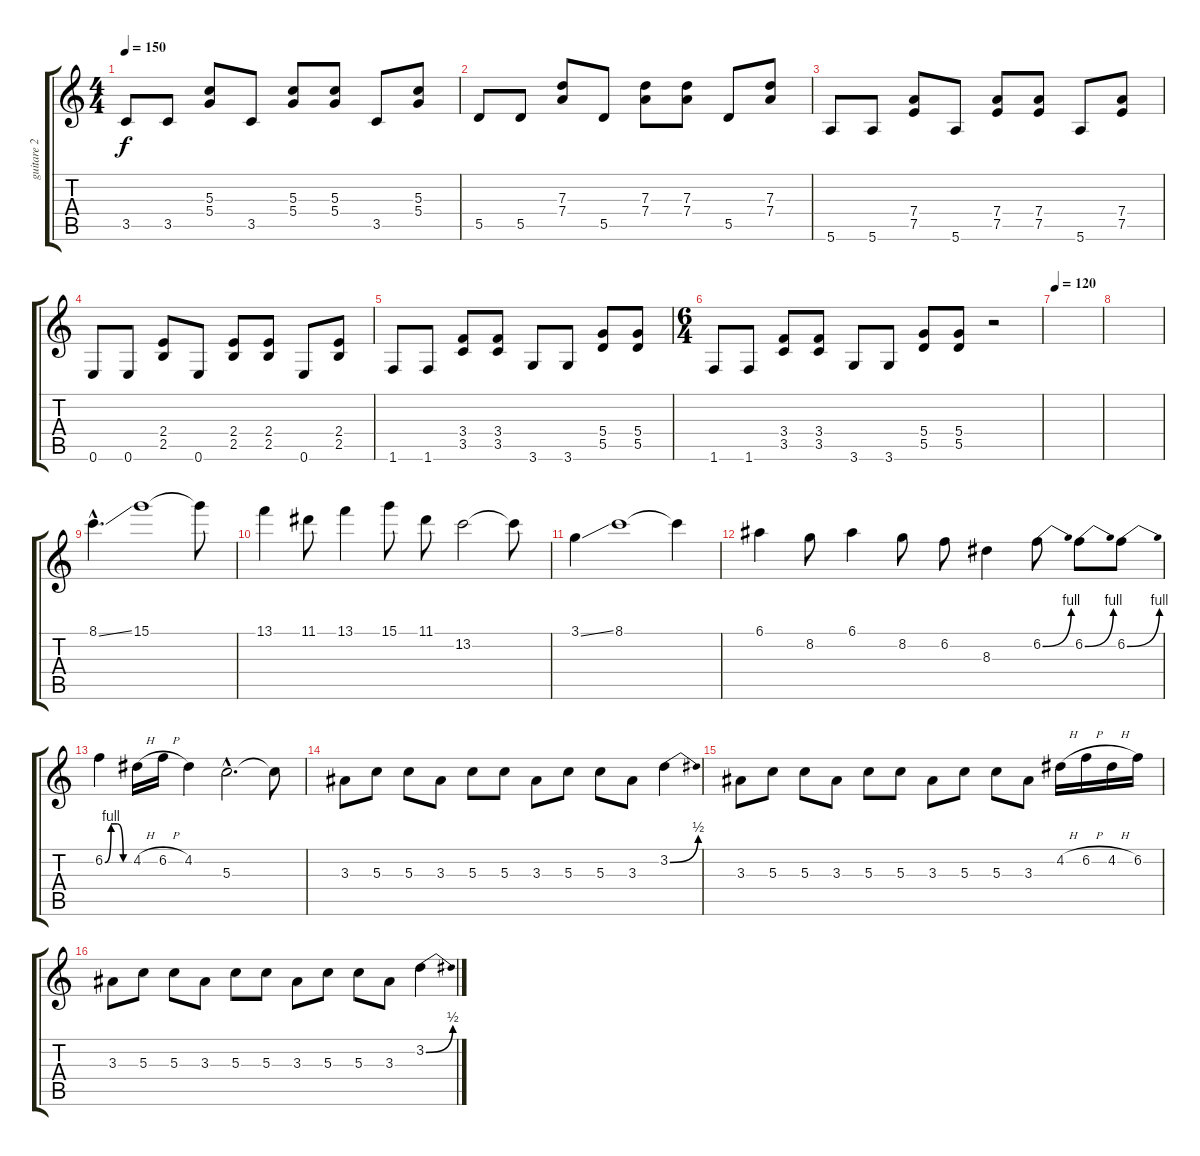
\track ("guitare 2" "guitare 2") {instrument acousticguitarnylon}
\staff {score tabs}
\tuning (E4 B3 G3 D3 A2 E2) {hide}
\ts (4 4)
\tempo 150
\clef g2
\ks c
3.5.8{dy f} 3.5.8 (5.3 5.4).8 3.5.8 (5.3 5.4).8 (5.3 5.4).8 3.5.8 (5.3 5.4).8 |
5.5.8 5.5.8 (7.3 7.4).8 5.5.8 (7.3 7.4).8 (7.3 7.4).8 5.5.8 (7.3 7.4).8 |
5.6.8 5.6.8 (7.4 7.5).8 5.6.8 (7.4 7.5).8 (7.4 7.5).8 5.6.8 (7.4 7.5).8 |
0.6.8 0.6.8 (2.4 2.5).8 0.6.8 (2.4 2.5).8 (2.4 2.5).8 0.6.8 (2.4 2.5).8 |
1.6.8 1.6.8 (3.4 3.5).8 (3.4 3.5).8 3.6.8 3.6.8 (5.4 5.5).8 (5.4 5.5).8 |
\ts (6 4)
1.6.8 1.6.8 (3.4 3.5).8 (3.4 3.5).8 3.6.8 3.6.8 (5.4 5.5).8 (5.4 5.5).8 r.2 |
\tempo 120
|
|
8.1{ss hac}.4{d instrument electricguitarjazz} 15.1.1 15.1{t}.8 |
13.1.4 11.1.8 13.1.4 15.1.8 11.1.8 13.2.2 13.2{t}.8 |
3.1{ss}.4 8.1.1 8.1{t}.4 |
6.1.4 8.2.8 6.1.4 8.2.8 6.2.8 8.3.4 6.2{be (bend 0 0 60 4)}.8 6.2{be (bend 0 0 60 4)}.8 6.2{be (bend 0 0 60 4)}.8 |
6.2{be (custom 0 0 15 4 30 4 45 0 60 0)}.4 4.2{h}.16 6.2{h}.16 4.2.4 5.3{hac}.2{d} 5.3{t}.8 |
3.3.8 5.3.8 5.3.8 3.3.8 5.3.8 5.3.8 3.3.8 5.3.8 5.3.8 3.3.8 3.2{be (bend 0 0 60 2)}.4 |
3.3.8 5.3.8 5.3.8 3.3.8 5.3.8 5.3.8 3.3.8 5.3.8 5.3.8 3.3.8 4.2{h}.16 6.2{h}.16 4.2{h}.16 6.2.16 |
3.3.8 5.3.8 5.3.8 3.3.8 5.3.8 5.3.8 3.3.8 5.3.8 5.3.8 3.3.8 3.2{be (bend 0 0 60 2)}.4
